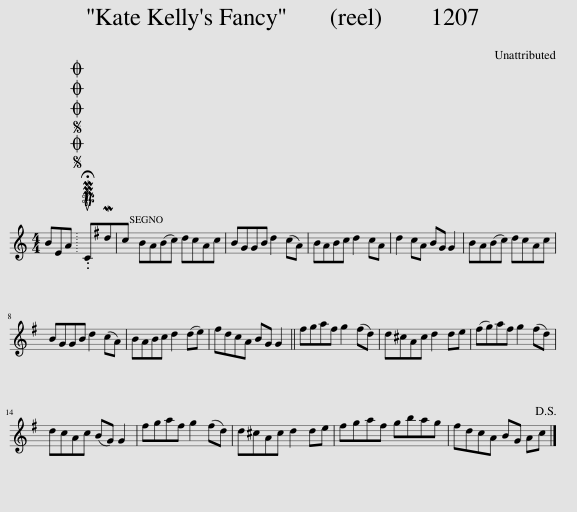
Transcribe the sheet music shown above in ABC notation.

X:1
L:1/8
M:4/4
I:linebreak $
K:C
V:1 treble
V:1
 BEA |SOSOOO .!fermata!PMTuCMdc | BA(Bc) dcAc | BGGB d2 (cA) | BABc d2 cA | %5
 d2 cA BG G2 | BA(Bc) dcAc |$ BGGB d2 (cA) | BABc d2 (de) | ^fdcA BG G2 || %10
 ^fgaf g2 (fd) | d^cAc d2 de | (^fg)af g2 (fd) |$ dcAc (BG) G2 | ^fgaf g2 (fd) | %15
 d^cAc d2 de | ^fgaf gbag | ^fdcA BG Ac!D.S.! |] %18
